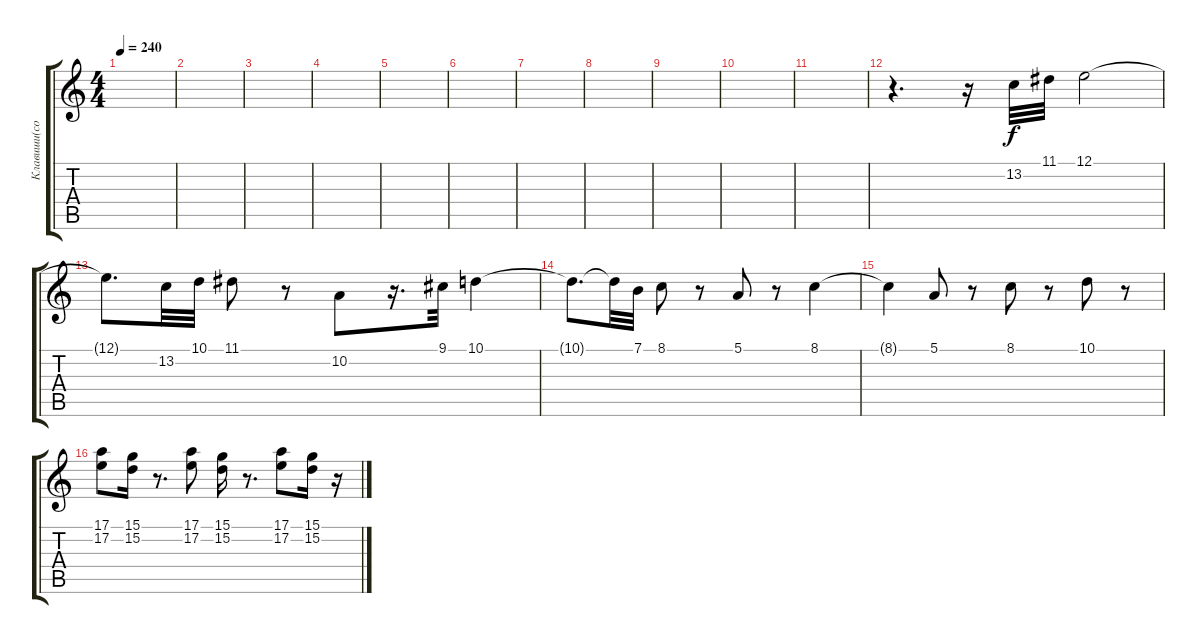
\track ("Клавиши(соло)" "Клавиши(со") {instrument pad3polysynth}
\staff {score tabs}
\tuning (E4 B3 G3 D3 A2 E2) {hide}
\ts (4 4)
\tempo 240
\clef g2
\ks c
|
|
|
|
|
|
|
|
|
|
|
r.4{d} r.16 13.2.32 11.1.32 12.1.2 |
12.1{t}.8{d} 13.2.32 10.1.32 11.1.8 r.8 10.2.8 r.16{d} 9.1.32 10.1.4 |
10.1{t}.8{d} 10.1{t}.32 7.1.32 8.1.8 r.8 5.1.8 r.8 8.1.4 |
8.1{t}.4 5.1.8 r.8 8.1.8 r.8 10.1.8 r.8 |
(17.1 17.2).8 (15.1 15.2).16 r.8{d} (17.1 17.2).8 (15.1 15.2).16 r.8{d} (17.1 17.2).8 (15.1 15.2).16 r.16
